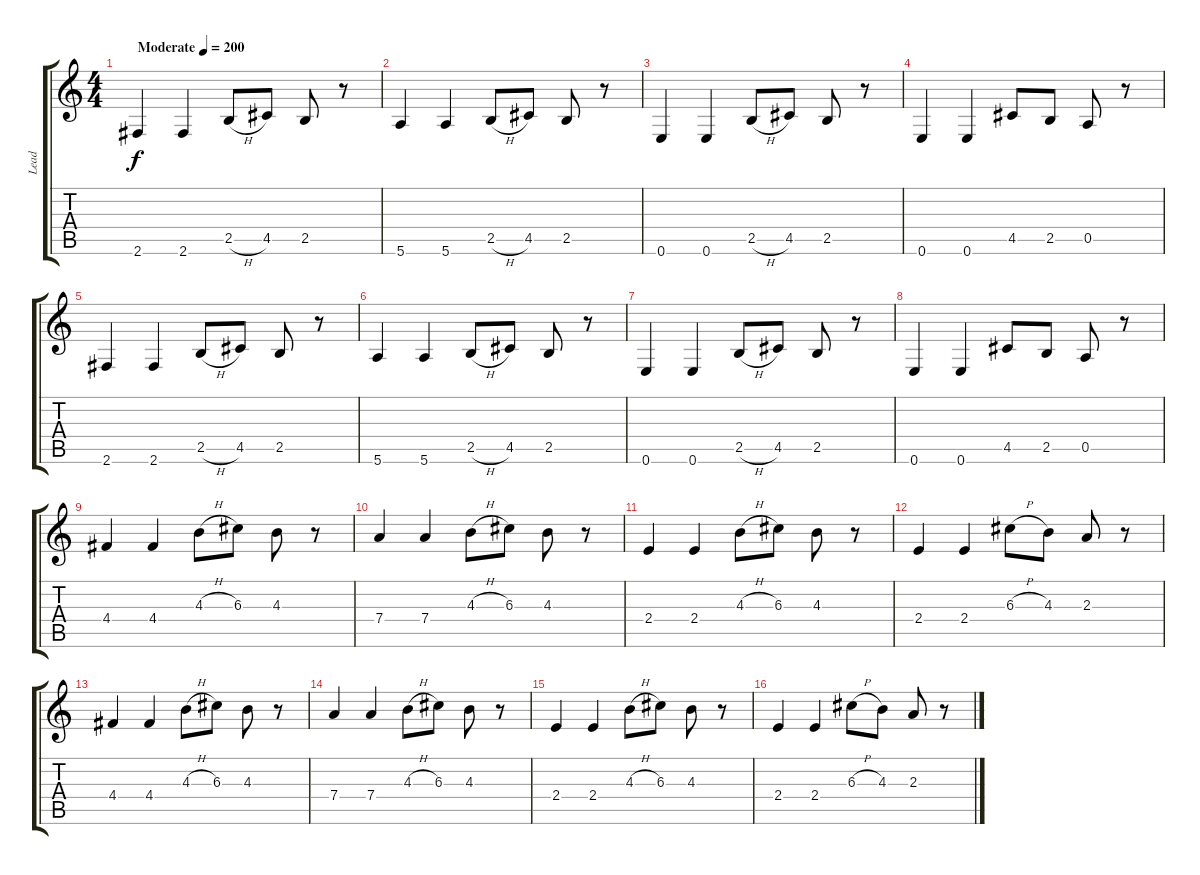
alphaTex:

\track ("Lead" "Lead") {instrument distortionguitar}
\staff {score tabs}
\tuning (E4 B3 G3 D3 A2 E2) {hide}
\ts (4 4)
\tempo (200 "Moderate")
\clef g2
\ks c
2.6.4{dy f instrument distortionguitar} 2.6.4 2.5{h}.8 4.5.8 2.5.8 r.8 |
5.6.4 5.6.4 2.5{h}.8 4.5.8 2.5.8 r.8 |
0.6.4 0.6.4 2.5{h}.8 4.5.8 2.5.8 r.8 |
0.6.4 0.6.4 4.5.8 2.5.8 0.5.8 r.8 |
2.6.4 2.6.4 2.5{h}.8 4.5.8 2.5.8 r.8 |
5.6.4 5.6.4 2.5{h}.8 4.5.8 2.5.8 r.8 |
0.6.4 0.6.4 2.5{h}.8 4.5.8 2.5.8 r.8 |
0.6.4 0.6.4 4.5.8 2.5.8 0.5.8 r.8 |
4.4.4 4.4.4 4.3{h}.8 6.3.8 4.3.8 r.8 |
7.4.4 7.4.4 4.3{h}.8 6.3.8 4.3.8 r.8 |
2.4.4 2.4.4 4.3{h}.8 6.3.8 4.3.8 r.8 |
2.4.4 2.4.4 6.3{h}.8 4.3.8 2.3.8 r.8 |
4.4.4 4.4.4 4.3{h}.8 6.3.8 4.3.8 r.8 |
7.4.4 7.4.4 4.3{h}.8 6.3.8 4.3.8 r.8 |
2.4.4 2.4.4 4.3{h}.8 6.3.8 4.3.8 r.8 |
2.4.4 2.4.4 6.3{h}.8 4.3.8 2.3.8 r.8
